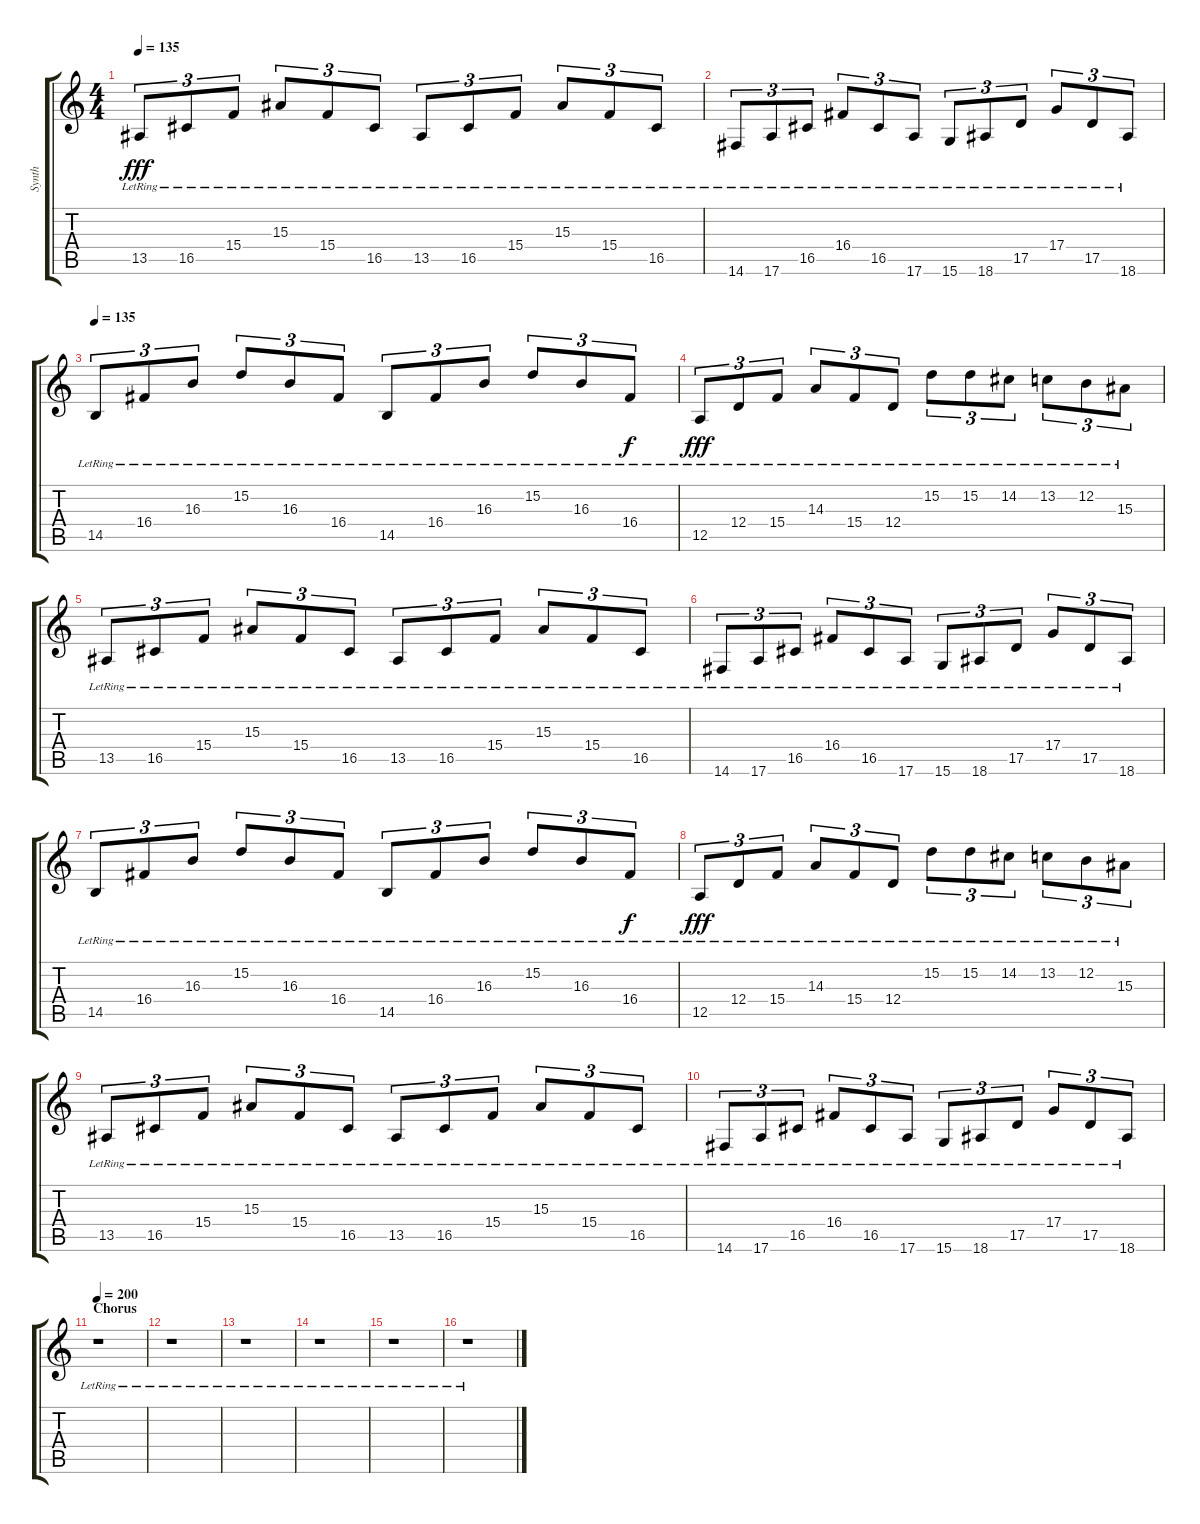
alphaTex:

\track ("Synth" "Synth") {instrument pad5bowed}
\staff {score tabs}
\tuning (E4 B3 G3 D3 A2 E2) {hide}
\ts (4 4)
\tempo 135
\clef g2
\ks c
13.5{lr}.8{tu (3 2) dy fff} 16.5{lr}.8{tu (3 2)} 15.4{lr}.8{tu (3 2)} 15.3{lr}.8{tu (3 2)} 15.4{lr}.8{tu (3 2)} 16.5{lr}.8{tu (3 2)} 13.5{lr}.8{tu (3 2)} 16.5{lr}.8{tu (3 2)} 15.4{lr}.8{tu (3 2)} 15.3{lr}.8{tu (3 2)} 15.4{lr}.8{tu (3 2)} 16.5{lr}.8{tu (3 2)} |
14.6{lr}.8{tu (3 2)} 17.6{lr}.8{tu (3 2)} 16.5{lr}.8{tu (3 2)} 16.4{lr}.8{tu (3 2)} 16.5{lr}.8{tu (3 2)} 17.6{lr}.8{tu (3 2)} 15.6{lr}.8{tu (3 2)} 18.6{lr}.8{tu (3 2)} 17.5{lr}.8{tu (3 2)} 17.4{lr}.8{tu (3 2)} 17.5{lr}.8{tu (3 2)} 18.6{lr}.8{tu (3 2)} |
\tempo 135
14.5{lr}.8{tu (3 2) volume 16 instrument electricgrandpiano} 16.4{lr}.8{tu (3 2)} 16.3{lr}.8{tu (3 2)} 15.2{lr}.8{tu (3 2)} 16.3{lr}.8{tu (3 2)} 16.4{lr}.8{tu (3 2)} 14.5{lr}.8{tu (3 2)} 16.4{lr}.8{tu (3 2)} 16.3{lr}.8{tu (3 2)} 15.2{lr}.8{tu (3 2)} 16.3{lr}.8{tu (3 2)} 16.4{lr}.8{tu (3 2) dy f} |
12.5{lr}.8{tu (3 2) dy fff} 12.4{lr}.8{tu (3 2)} 15.4{lr}.8{tu (3 2)} 14.3{lr}.8{tu (3 2)} 15.4{lr}.8{tu (3 2)} 12.4{lr}.8{tu (3 2)} 15.2{lr}.8{tu (3 2)} 15.2{lr}.8{tu (3 2)} 14.2{lr}.8{tu (3 2)} 13.2{lr}.8{tu (3 2)} 12.2{lr}.8{tu (3 2)} 15.3{lr}.8{tu (3 2)} |
13.5{lr}.8{tu (3 2)} 16.5{lr}.8{tu (3 2)} 15.4{lr}.8{tu (3 2)} 15.3{lr}.8{tu (3 2)} 15.4{lr}.8{tu (3 2)} 16.5{lr}.8{tu (3 2)} 13.5{lr}.8{tu (3 2)} 16.5{lr}.8{tu (3 2)} 15.4{lr}.8{tu (3 2)} 15.3{lr}.8{tu (3 2)} 15.4{lr}.8{tu (3 2)} 16.5{lr}.8{tu (3 2)} |
14.6{lr}.8{tu (3 2)} 17.6{lr}.8{tu (3 2)} 16.5{lr}.8{tu (3 2)} 16.4{lr}.8{tu (3 2)} 16.5{lr}.8{tu (3 2)} 17.6{lr}.8{tu (3 2)} 15.6{lr}.8{tu (3 2)} 18.6{lr}.8{tu (3 2)} 17.5{lr}.8{tu (3 2)} 17.4{lr}.8{tu (3 2)} 17.5{lr}.8{tu (3 2)} 18.6{lr}.8{tu (3 2)} |
14.5{lr}.8{tu (3 2) volume 16 instrument electricgrandpiano} 16.4{lr}.8{tu (3 2)} 16.3{lr}.8{tu (3 2)} 15.2{lr}.8{tu (3 2)} 16.3{lr}.8{tu (3 2)} 16.4{lr}.8{tu (3 2)} 14.5{lr}.8{tu (3 2)} 16.4{lr}.8{tu (3 2)} 16.3{lr}.8{tu (3 2)} 15.2{lr}.8{tu (3 2)} 16.3{lr}.8{tu (3 2)} 16.4{lr}.8{tu (3 2) dy f} |
12.5{lr}.8{tu (3 2) dy fff} 12.4{lr}.8{tu (3 2)} 15.4{lr}.8{tu (3 2)} 14.3{lr}.8{tu (3 2)} 15.4{lr}.8{tu (3 2)} 12.4{lr}.8{tu (3 2)} 15.2{lr}.8{tu (3 2)} 15.2{lr}.8{tu (3 2)} 14.2{lr}.8{tu (3 2)} 13.2{lr}.8{tu (3 2)} 12.2{lr}.8{tu (3 2)} 15.3{lr}.8{tu (3 2)} |
13.5{lr}.8{tu (3 2)} 16.5{lr}.8{tu (3 2)} 15.4{lr}.8{tu (3 2)} 15.3{lr}.8{tu (3 2)} 15.4{lr}.8{tu (3 2)} 16.5{lr}.8{tu (3 2)} 13.5{lr}.8{tu (3 2)} 16.5{lr}.8{tu (3 2)} 15.4{lr}.8{tu (3 2)} 15.3{lr}.8{tu (3 2)} 15.4{lr}.8{tu (3 2)} 16.5{lr}.8{tu (3 2)} |
14.6{lr}.8{tu (3 2)} 17.6{lr}.8{tu (3 2)} 16.5{lr}.8{tu (3 2)} 16.4{lr}.8{tu (3 2)} 16.5{lr}.8{tu (3 2)} 17.6{lr}.8{tu (3 2)} 15.6{lr}.8{tu (3 2)} 18.6{lr}.8{tu (3 2)} 17.5{lr}.8{tu (3 2)} 17.4{lr}.8{tu (3 2)} 17.5{lr}.8{tu (3 2)} 18.6{lr}.8{tu (3 2)} |
\section ("" "Chorus")
\tempo 200
r.1 |
r.1 |
r.1 |
r.1 |
r.1 |
r.1
